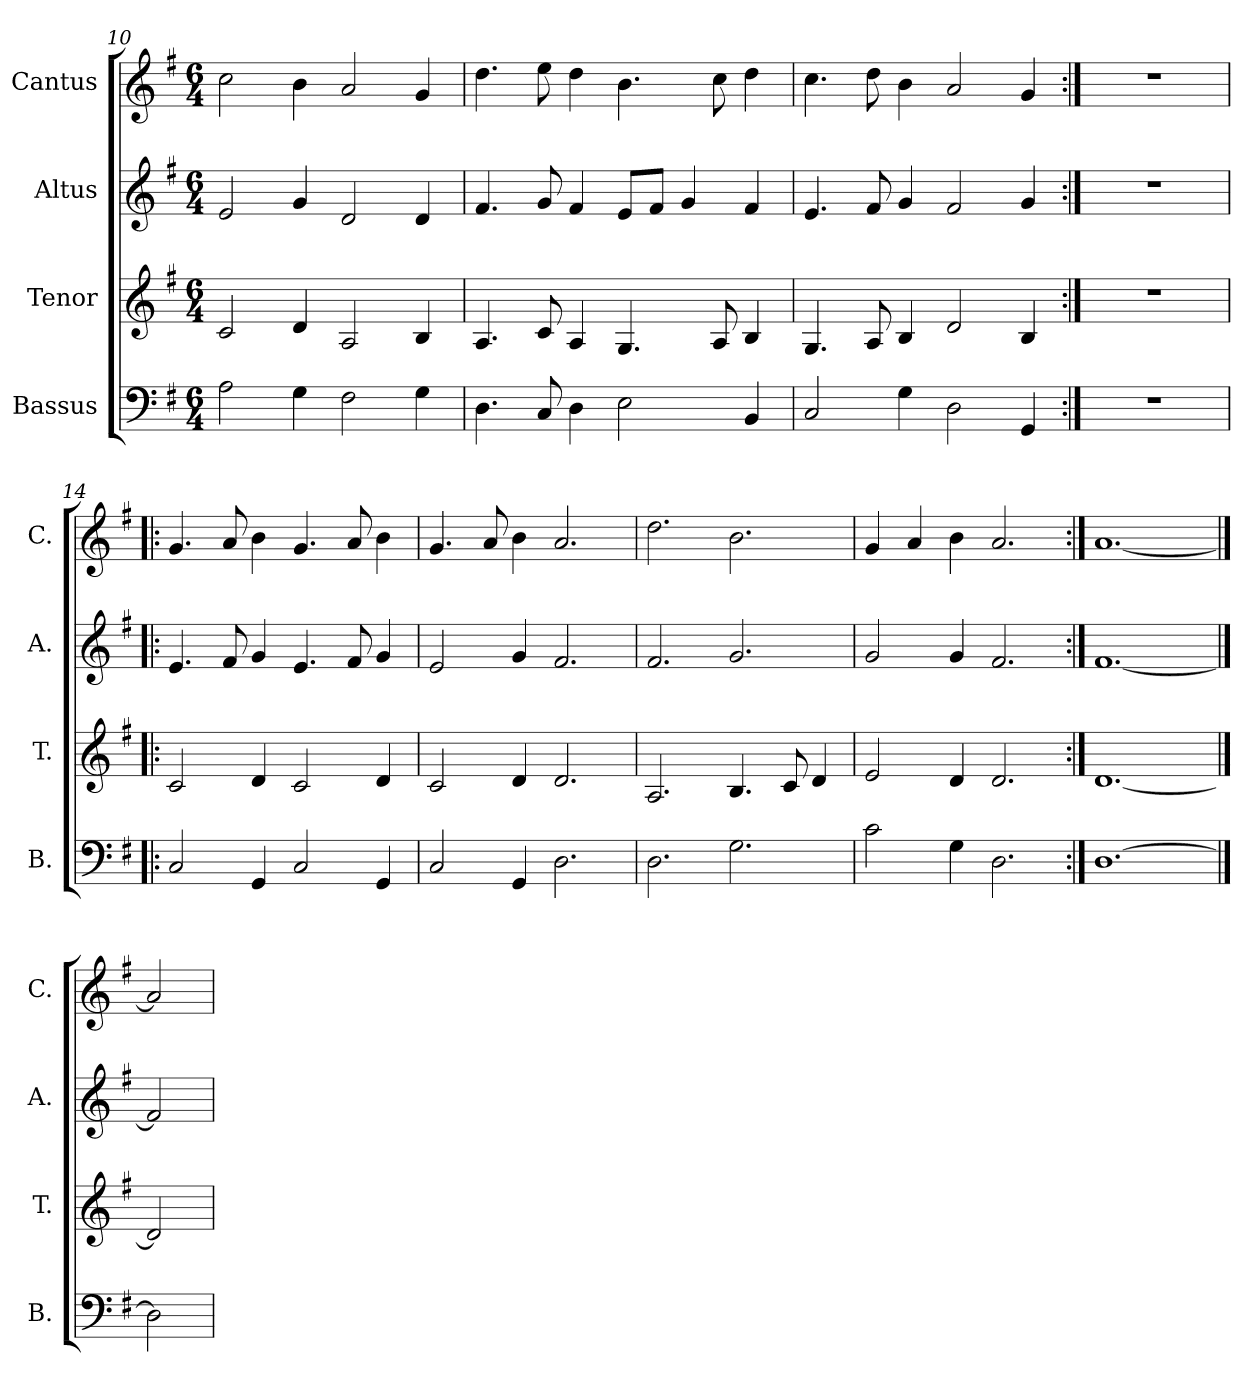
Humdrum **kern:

**kern	**kern	**kern	**kern
*part4	*part3	*part2	*part1
*staff4	*staff3	*staff2	*staff1
*I"Bassus	*I"Tenor	*I"Altus	*I"Cantus
*I'B.	*I'T.	*I'A.	*I'C.
*clefF4	*clefG2	*clefG2	*clefG2
*k[f#]	*k[f#]	*k[f#]	*k[f#]
*G:	*G:	*G:	*G:
*M6/4	*M6/4	*M6/4	*M6/4
=10	=10	=10	=10
2A\	2c/	2e/	2cc\
4G\	4d/	4g/	4b\
2F#\	2A/	2d/	2a/
4G\	4B/	4d/	4g/
=11	=11	=11	=11
4.D\	4.A/	4.f#/	4.dd\
8C/	8c/	8g/	8ee\
4D\	4A/	4f#/	4dd\
2E\	4.G/	8e/L	4.b\
.	.	8f#/J	.
.	.	4g/	.
.	8A/	.	8cc\
4BB/	4B/	4f#/	4dd\
=12	=12	=12	=12
2C/	4.G/	4.e/	4.cc\
.	8A/	8f#/	8dd\
4G\	4B/	4g/	4b\
2D\	2d/	2f#/	2a/
4GG/	4B/	4g/	4g/
=13:|!	=13:|!	=13:|!	=13:|!
!LO:N:vis=1	!LO:N:vis=1	!LO:N:vis=1	!LO:N:vis=1
1.r	1.r	1.r	1.r
=14!|:	=14!|:	=14!|:	=14!|:
2C/	2c/	4.e/	4.g/
.	.	8f#/	8a/
4GG/	4d/	4g/	4b\
2C/	2c/	4.e/	4.g/
.	.	8f#/	8a/
4GG/	4d/	4g/	4b\
=15	=15	=15	=15
2C/	2c/	2e/	4.g/
.	.	.	8a/
4GG/	4d/	4g/	4b\
2.D\	2.d/	2.f#/	2.a/
!!LO:PB:g=z
=16	=16	=16	=16
2.D\	2.A/	2.f#/	2.dd\
2.G\	4.B/	2.g/	2.b\
.	8c/	.	.
.	4d/	.	.
=17	=17	=17	=17
2c\	2e/	2g/	4g/
.	.	.	4a/
4G\	4d/	4g/	4b\
2.D\	2.d/	2.f#/	2.a/
=18:|!	=18:|!	=18:|!	=18:|!
[1.D	[1.d	[1.f#	[1.a
==19	==19	==19	==19
2D]	2d]	2f#]	2a]
=	=	=	=
*-	*-	*-	*-
